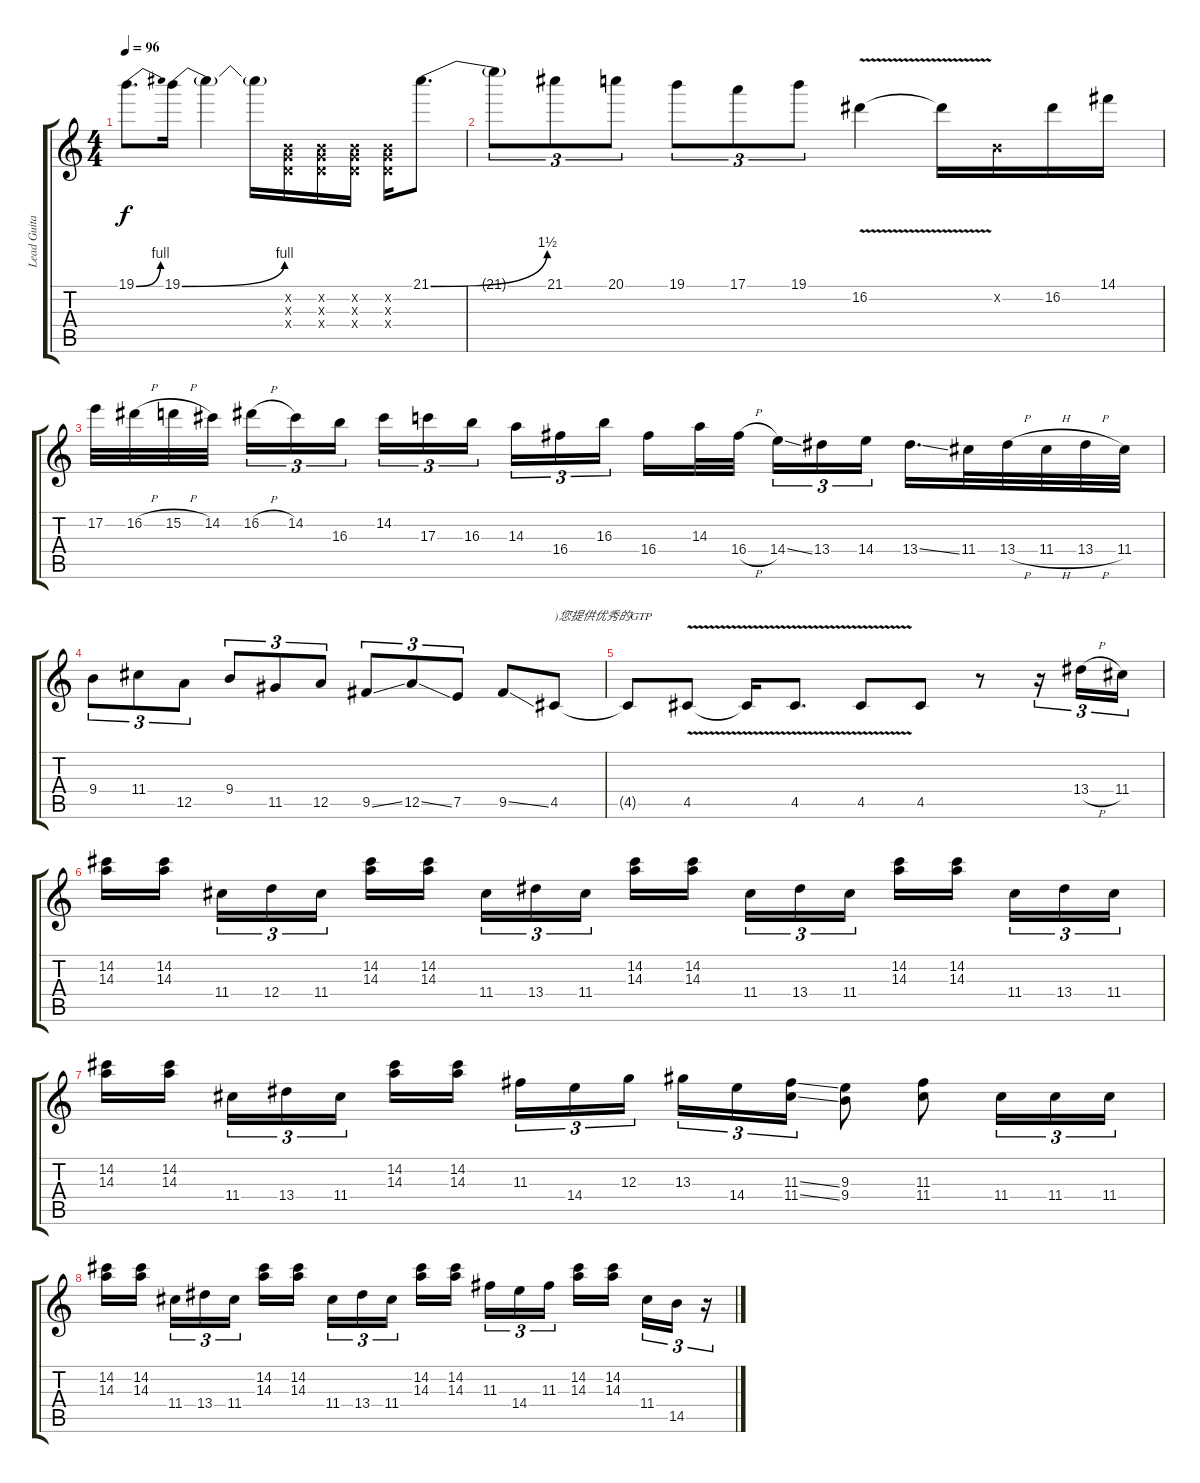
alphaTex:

\track ("Lead Guitar" "Lead Guita") {instrument distortionguitar}
\staff {score tabs}
\tuning (E4 B3 G3 D3 A2 E2) {hide}
\ts (4 4)
\tempo 96
\clef g2
\ks c
19.1{be (bend 0 0 60 4)}.8{d dy f} 19.1{be (bend 0 0 60 4)}.16 19.1{t}.4 19.1{t}.16 (0.2{x} 0.3{x} 0.4{x}).16 (0.2{x} 0.3{x} 0.4{x}).16 (0.2{x} 0.3{x} 0.4{x}).16 (0.2{x} 0.3{x} 0.4{x}).16 21.1{be (bend 0 0 60 6)}.8{d} |
21.1{t}.8{tu (3 2)} 21.1.8{tu (3 2)} 20.1.8{tu (3 2)} 19.1.8{tu (3 2)} 17.1.8{tu (3 2)} 19.1.8{tu (3 2)} 16.2{v}.4 16.2{t}.16 0.2{x}.16 16.2.16 14.1.16 |
17.2.32 16.2{h}.32 15.2{h}.32 14.2.32{beam splitsecondary} 16.2{h}.16{tu (3 2)} 14.2.16{tu (3 2)} 16.3.16{tu (3 2)} 14.2.16{tu (3 2)} 17.3.16{tu (3 2)} 16.3.16{tu (3 2) beam splitsecondary} 14.3.16{tu (3 2)} 16.4.16{tu (3 2)} 16.3.16{tu (3 2)} 16.4.16 14.3.32 16.4{h}.32{beam splitsecondary} 14.4{ss}.16{tu (3 2)} 13.4.16{tu (3 2)} 14.4.16{tu (3 2)} 13.4{ss}.16{d} 11.4.32 13.4{h}.32 11.4{h}.32 13.4{h}.32 11.4.32 |
9.4.8{tu (3 2)} 11.4.8{tu (3 2)} 12.5.8{tu (3 2)} 9.4.8{tu (3 2)} 11.5.8{tu (3 2)} 12.5.8{tu (3 2)} 9.5{ss}.8{tu (3 2)} 12.5{ss}.8{tu (3 2)} 7.5.8{tu (3 2)} 9.5{ss}.8 4.5.8{txt ")您提供优秀的GTP"} |
4.5{t}.8 4.5{v}.8 4.5{t}.16 4.5{v}.8{d} 4.5{v}.8 4.5.8 r.8 r.16{tu (3 2)} 13.4{h}.16{tu (3 2)} 11.4.16{tu (3 2)} |
(14.2 14.3).16 (14.2 14.3).16{beam splitsecondary} 11.4.16{tu (3 2)} 12.4.16{tu (3 2)} 11.4.16{tu (3 2)} (14.2 14.3).16 (14.2 14.3).16{beam splitsecondary} 11.4.16{tu (3 2)} 13.4.16{tu (3 2)} 11.4.16{tu (3 2)} (14.2 14.3).16 (14.2 14.3).16{beam splitsecondary} 11.4.16{tu (3 2)} 13.4.16{tu (3 2)} 11.4.16{tu (3 2)} (14.2 14.3).16 (14.2 14.3).16{beam splitsecondary} 11.4.16{tu (3 2)} 13.4.16{tu (3 2)} 11.4.16{tu (3 2)} |
(14.2 14.3).16 (14.2 14.3).16{beam splitsecondary} 11.4.16{tu (3 2)} 13.4.16{tu (3 2)} 11.4.16{tu (3 2)} (14.2 14.3).16 (14.2 14.3).16{beam splitsecondary} 11.3.16{tu (3 2)} 14.4.16{tu (3 2)} 12.3.16{tu (3 2)} 13.3.16{tu (3 2)} 14.4.16{tu (3 2)} (11.3{ss} 11.4{ss}).16{tu (3 2)} (9.3 9.4).8 (11.3 11.4).8 11.4.16{tu (3 2)} 11.4.16{tu (3 2)} 11.4.16{tu (3 2)} |
(14.2 14.3).16 (14.2 14.3).16{beam splitsecondary} 11.4.16{tu (3 2)} 13.4.16{tu (3 2)} 11.4.16{tu (3 2)} (14.2 14.3).16 (14.2 14.3).16{beam splitsecondary} 11.4.16{tu (3 2)} 13.4.16{tu (3 2)} 11.4.16{tu (3 2)} (14.2 14.3).16 (14.2 14.3).16{beam splitsecondary} 11.3.16{tu (3 2)} 14.4.16{tu (3 2)} 11.3.16{tu (3 2)} (14.2 14.3).16 (14.2 14.3).16{beam splitsecondary} 11.4.16{tu (3 2)} 14.5.16{tu (3 2)} r.16{tu (3 2)}
